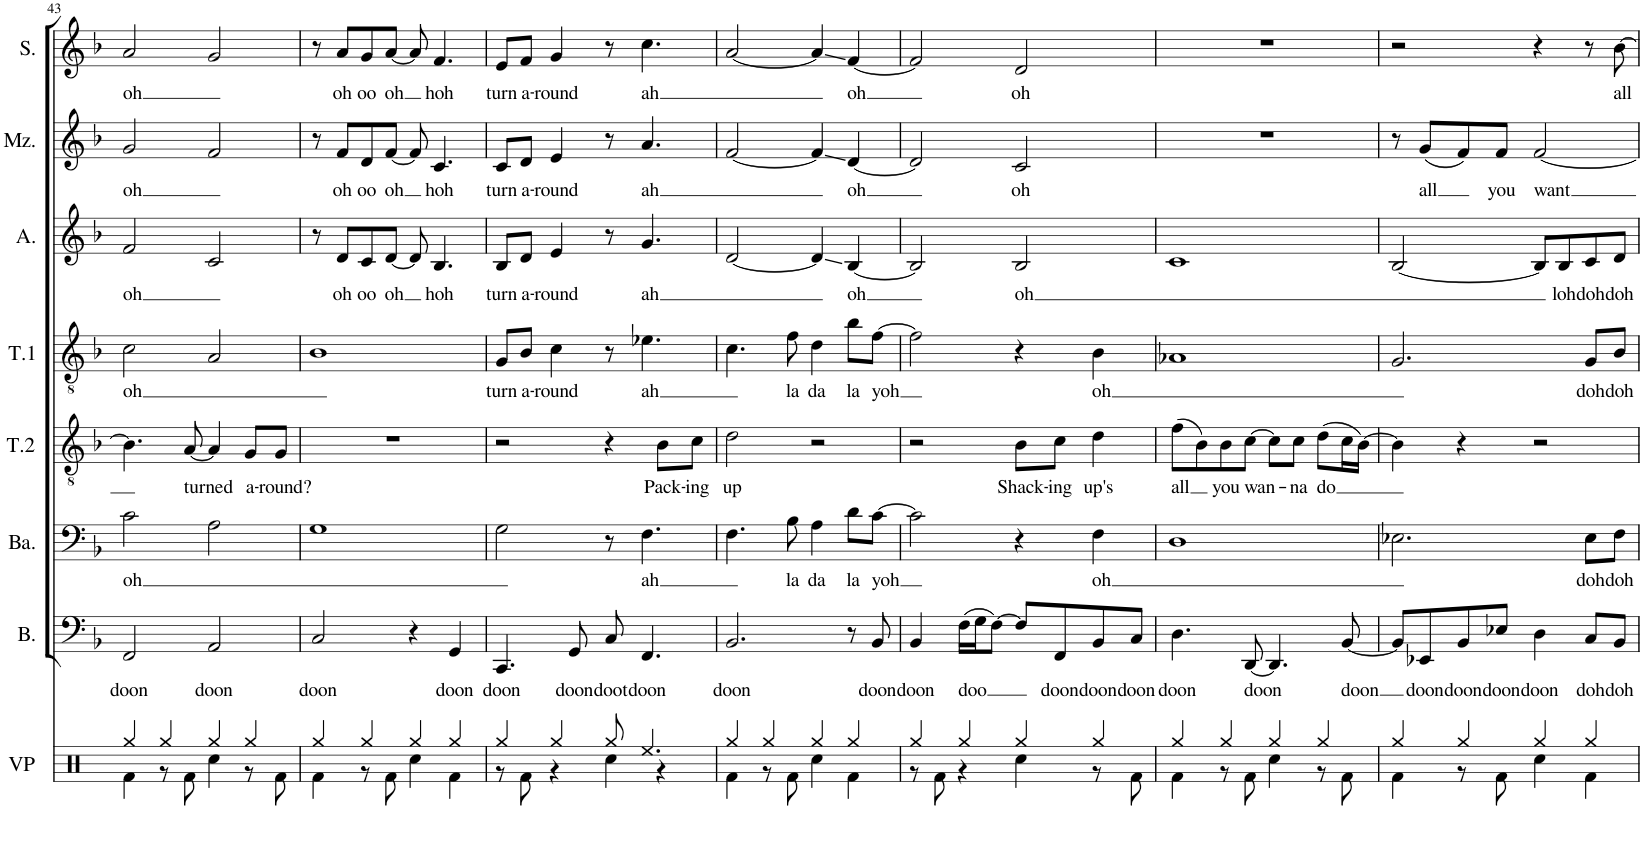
**kern	**kern	**text	**kern	**text	**kern	**text	**kern	**text	**kern	**text	**kern	**text	**kern	**text
*part8	*part7	*part7	*part6	*part6	*part5	*part5	*part4	*part4	*part3	*part3	*part2	*part2	*part1	*part1
*staff8	*staff7	*staff7	*staff6	*staff6	*staff5	*staff5	*staff4	*staff4	*staff3	*staff3	*staff2	*staff2	*staff1	*staff1
*I"Vocal Percussion	*I"Bas	*	*I"Bariton	*	*I"Tenor 2	*	*I"Tenor 1	*	*I"Alt	*	*I"Mezzo	*	*I"Sopraan	*
*I'VP	*I'B.	*	*I'Ba.	*	*I'T.2	*	*I'T.1	*	*I'A.	*	*I'Mz.	*	*I'S.	*
!!LO:PB:g=z
*clefX	*clefF4	*	*clefF4	*	*clefGv2	*	*clefGv2	*	*clefG2	*	*clefG2	*	*clefG2	*
*k[]	*k[b-]	*	*k[b-]	*	*k[b-]	*	*k[b-]	*	*k[b-]	*	*k[b-]	*	*k[b-]	*
*M4/4	*M4/4	*	*M4/4	*	*M4/4	*	*M4/4	*	*M4/4	*	*M4/4	*	*M4/4	*
=43	=43	=43	=43	=43	=43	=43	=43	=43	=43	=43	=43	=43	=43	=43
*^	*	*	*	*	*	*	*	*	*	*	*	*	*	*
!	!	!	!LO:LY:b	!	!LO:LY:b	!	!	!	!LO:LY:b	!	!LO:LY:b	!	!LO:LY:b	!	!LO:LY:b
4Rgg/	4Rf\	2FF/	doon	2c\	oh	4.B-\]	.	2c\	oh	2f/	oh	2g/	oh	2a/	oh
4Rgg/	8r	.	.	.	.	.	.	.	.	.	.	.	.	.	.
!	!	!	!	!	!	!	!LO:LY:b	!	!	!	!	!	!	!	!
.	8Rf\	.	.	.	.	[8A/	turned	.	.	.	.	.	.	.	.
!	!	!	!LO:LY:b	!	!	!	!	!	!	!	!	!	!	!	!
4Rgg/	4Rcc\	2AA/	doon	2A\	.	4A/]	.	2A/	.	2c/	.	2f/	.	2g/	.
!	!	!	!	!	!	!	!LO:LY:b	!	!	!	!	!	!	!	!
4Rgg/	8r	.	.	.	.	8G/L	a-	.	.	.	.	.	.	.	.
!	!	!	!	!	!	!	!LO:LY:b	!	!	!	!	!	!	!	!
.	8Rf\	.	.	.	.	8G/J	-round?	.	.	.	.	.	.	.	.
=44	=44	=44	=44	=44	=44	=44	=44	=44	=44	=44	=44	=44	=44	=44	=44
!	!	!	!LO:LY:b	!	!	!	!	!	!	!	!	!	!	!	!
4Rgg/	4Rf\	2C/	doon	1G	.	1r	.	1B-	.	8r	.	8r	.	8r	.
!	!	!	!	!	!	!	!	!	!	!	!LO:LY:b	!	!LO:LY:b	!	!LO:LY:b
.	.	.	.	.	.	.	.	.	.	8d/L	oh	8f/L	oh	8a/L	oh
!	!	!	!	!	!	!	!	!	!	!	!LO:LY:b	!	!LO:LY:b	!	!LO:LY:b
4Rgg/	8r	.	.	.	.	.	.	.	.	8c/	oo	8d/	oo	8g/	oo
!	!	!	!	!	!	!	!	!	!	!	!LO:LY:b	!	!LO:LY:b	!	!LO:LY:b
.	8Rf\	.	.	.	.	.	.	.	.	[8d/J	oh	[8f/J	oh	[8a/J	oh
4Rgg/	4Rcc\	4r	.	.	.	.	.	.	.	8d/]	.	8f/]	.	8a/]	.
!	!	!	!	!	!	!	!	!	!	!	!LO:LY:b	!	!LO:LY:b	!	!LO:LY:b
.	.	.	.	.	.	.	.	.	.	4.B-/	hoh	4.c/	hoh	4.f/	hoh
!	!	!	!LO:LY:b	!	!	!	!	!	!	!	!	!	!	!	!
4Rgg/	4Rf\	4GG/	doon	.	.	.	.	.	.	.	.	.	.	.	.
=45	=45	=45	=45	=45	=45	=45	=45	=45	=45	=45	=45	=45	=45	=45	=45
!	!	!	!LO:LY:b	!	!	!	!	!	!LO:LY:b	!	!LO:LY:b	!	!LO:LY:b	!	!LO:LY:b
4Rgg/	8r	4.CC/	doon	2G\	.	2r	.	8G/L	turn	8B-/L	turn	8c/L	turn	8e/L	turn
!	!	!	!	!	!	!	!	!	!LO:LY:b	!	!LO:LY:b	!	!LO:LY:b	!	!LO:LY:b
.	8Rf\	.	.	.	.	.	.	8B-/J	a-	8d/J	a-	8d/J	a-	8f/J	a-
!	!	!	!	!	!	!	!	!	!LO:LY:b	!	!LO:LY:b	!	!LO:LY:b	!	!LO:LY:b
4Rgg/	4r	.	.	.	.	.	.	4c\	-round	4e/	-round	4e/	-round	4g/	-round
!	!	!	!LO:LY:b	!	!	!	!	!	!	!	!	!	!	!	!
.	.	8GG/	doon	.	.	.	.	.	.	.	.	.	.	.	.
!	!	!	!LO:LY:b	!	!	!	!	!	!	!	!	!	!	!	!
8Rgg/	4Rcc\	8C/	doot	8r	.	4r	.	8r	.	8r	.	8r	.	8r	.
!	!	!	!LO:LY:b	!	!LO:LY:b	!	!	!	!LO:LY:b	!	!LO:LY:b	!	!LO:LY:b	!	!LO:LY:b
4.Ree/	.	4.FF/	doon	4.F\	ah	.	.	4.e-X\	ah	4.g/	ah	4.a/	ah	4.cc\	ah
!	!	!	!	!	!	!	!LO:LY:b	!	!	!	!	!	!	!	!
.	4r	.	.	.	.	8B-\L	Pack-	.	.	.	.	.	.	.	.
!	!	!	!	!	!	!	!LO:LY:b	!	!	!	!	!	!	!	!
.	.	.	.	.	.	8c\J	-ing	.	.	.	.	.	.	.	.
=46	=46	=46	=46	=46	=46	=46	=46	=46	=46	=46	=46	=46	=46	=46	=46
!	!	!	!LO:LY:b	!	!	!	!LO:LY:b	!	!	!	!	!	!	!	!
4Rgg/	4Rf\	2.BB-/	doon	4.F\	.	2d\	up	4.c\	.	[2d/	.	[2f/	.	[2a/	.
4Rgg/	8r	.	.	.	.	.	.	.	.	.	.	.	.	.	.
!	!	!	!	!	!LO:LY:b	!	!	!	!LO:LY:b	!	!	!	!	!	!
.	8Rf\	.	.	8B-\	la	.	.	8f\	la	.	.	.	.	.	.
!	!	!	!	!	!LO:LY:b	!	!	!	!LO:LY:b	!	!	!	!	!	!
4Rgg/	4Rcc\	.	.	4A\	da	2r	.	4d\	da	4d/]	.	4f/]	.	4a/]	.
!	!	!	!	!	!LO:LY:b	!	!	!	!LO:LY:b	!	!LO:LY:b	!	!LO:LY:b	!	!LO:LY:b
4Rgg/	4Rf\	8r	.	8d\L	la	.	.	8b-\L	la	[4B-/	oh	[4d/	oh	[4f/	oh
!	!	!	!LO:LY:b	!	!LO:LY:b	!	!	!	!LO:LY:b	!	!	!	!	!	!
.	.	8BB-/	doon	[8c\J	yoh	.	.	[8f\J	yoh	.	.	.	.	.	.
=47	=47	=47	=47	=47	=47	=47	=47	=47	=47	=47	=47	=47	=47	=47	=47
!	!	!	!LO:LY:b	!	!	!	!	!	!	!	!	!	!	!	!
4Rgg/	8r	4BB-/	doon	2c\]	.	2r	.	2f\]	.	2B-/]	.	2d/]	.	2f/]	.
.	8Rf\	.	.	.	.	.	.	.	.	.	.	.	.	.	.
!	!	!	!LO:LY:b	!	!	!	!	!	!	!	!	!	!	!	!
4Rgg/	4r	(16F\LL	doo	.	.	.	.	.	.	.	.	.	.	.	.
.	.	16G\J	.	.	.	.	.	.	.	.	.	.	.	.	.
.	.	[8F\J)	.	.	.	.	.	.	.	.	.	.	.	.	.
!	!	!	!	!	!	!	!LO:LY:b	!	!	!	!LO:LY:b	!	!LO:LY:b	!	!LO:LY:b
4Rgg/	4Rcc\	8F/L]	.	4r	.	8B-\L	Shack-	4r	.	2B-/	oh	2c/	oh	2d/	oh
!	!	!	!LO:LY:b	!	!	!	!LO:LY:b	!	!	!	!	!	!	!	!
.	.	8FF/	doon	.	.	8c\J	-ing	.	.	.	.	.	.	.	.
!	!	!	!LO:LY:b	!	!LO:LY:b	!	!LO:LY:b	!	!LO:LY:b	!	!	!	!	!	!
4Rgg/	8r	8BB-/	doon	4F\	oh	4d\	up's	4B-\	oh	.	.	.	.	.	.
!	!	!	!LO:LY:b	!	!	!	!	!	!	!	!	!	!	!	!
.	8Rf\	8C/J	doon	.	.	.	.	.	.	.	.	.	.	.	.
=48	=48	=48	=48	=48	=48	=48	=48	=48	=48	=48	=48	=48	=48	=48	=48
!	!	!	!LO:LY:b	!	!	!	!LO:LY:b	!	!	!	!	!	!	!	!
4Rgg/	4Rf\	4.D\	doon	1D	.	(8f\L	all	1A-X	.	1c	.	1r	.	1r	.
.	.	.	.	.	.	8B-\)	.	.	.	.	.	.	.	.	.
!	!	!	!	!	!	!	!LO:LY:b	!	!	!	!	!	!	!	!
4Rgg/	8r	.	.	.	.	8B-\	you	.	.	.	.	.	.	.	.
!	!	!	!LO:LY:b	!	!	!	!LO:LY:b	!	!	!	!	!	!	!	!
.	8Rf\	[8DD/	doon	.	.	[8c\J	wan-	.	.	.	.	.	.	.	.
4Rgg/	4Rcc\	4.DD/]	.	.	.	8c\L]	.	.	.	.	.	.	.	.	.
!	!	!	!	!	!	!	!LO:LY:b	!	!	!	!	!	!	!	!
.	.	.	.	.	.	8c\J	-na	.	.	.	.	.	.	.	.
!	!	!	!	!	!	!	!LO:LY:b	!	!	!	!	!	!	!	!
4Rgg/	8r	.	.	.	.	(8d\L	do	.	.	.	.	.	.	.	.
!	!	!	!LO:LY:b	!	!	!	!	!	!	!	!	!	!	!	!
.	8Rf\	[8BB-/	doon	.	.	16c\L	.	.	.	.	.	.	.	.	.
.	.	.	.	.	.	[16B-\JJ)	.	.	.	.	.	.	.	.	.
=49	=49	=49	=49	=49	=49	=49	=49	=49	=49	=49	=49	=49	=49	=49	=49
4Rgg/	4Rf\	8BB-/L]	.	2.E-X\	.	4B-\]	.	2.G/	.	[2B-/	.	8r	.	2r	.
!	!	!	!LO:LY:b	!	!	!	!	!	!	!	!	!	!LO:LY:b	!	!
.	.	8EE-X/	doon	.	.	.	.	.	.	.	.	(8g/L	all	.	.
!	!	!	!LO:LY:b	!	!	!	!	!	!	!	!	!	!	!	!
4Rgg/	8r	8BB-/	doon	.	.	4r	.	.	.	.	.	8f/)	.	.	.
!	!	!	!LO:LY:b	!	!	!	!	!	!	!	!	!	!LO:LY:b	!	!
.	8Rf\	8E-X/J	doon	.	.	.	.	.	.	.	.	8f/J	you	.	.
!	!	!	!LO:LY:b	!	!	!	!	!	!	!	!	!	!LO:LY:b	!	!
4Rgg/	4Rcc\	4D\	doon	.	.	2r	.	.	.	8B-/L]	.	[2f/	want	4r	.
!	!	!	!	!	!	!	!	!	!	!	!LO:LY:b	!	!	!	!
.	.	.	.	.	.	.	.	.	.	8B-/	loh	.	.	.	.
!	!	!	!LO:LY:b	!	!LO:LY:b	!	!	!	!LO:LY:b	!	!LO:LY:b	!	!	!	!
4Rgg/	4Rf\	8C/L	doh	8E-\L	doh	.	.	8G/L	doh	8c/	doh	.	.	8r	.
!	!	!	!LO:LY:b	!	!LO:LY:b	!	!	!	!LO:LY:b	!	!LO:LY:b	!	!	!	!LO:LY:b
.	.	8BB-/J	doh	8F\J	doh	.	.	8B-/J	doh	8d/J	doh	.	.	[8b-\	all
*v	*v	*	*	*	*	*	*	*	*	*	*	*	*	*	*
=	=	=	=	=	=	=	=	=	=	=	=	=	=	=
*-	*-	*-	*-	*-	*-	*-	*-	*-	*-	*-	*-	*-	*-	*-
